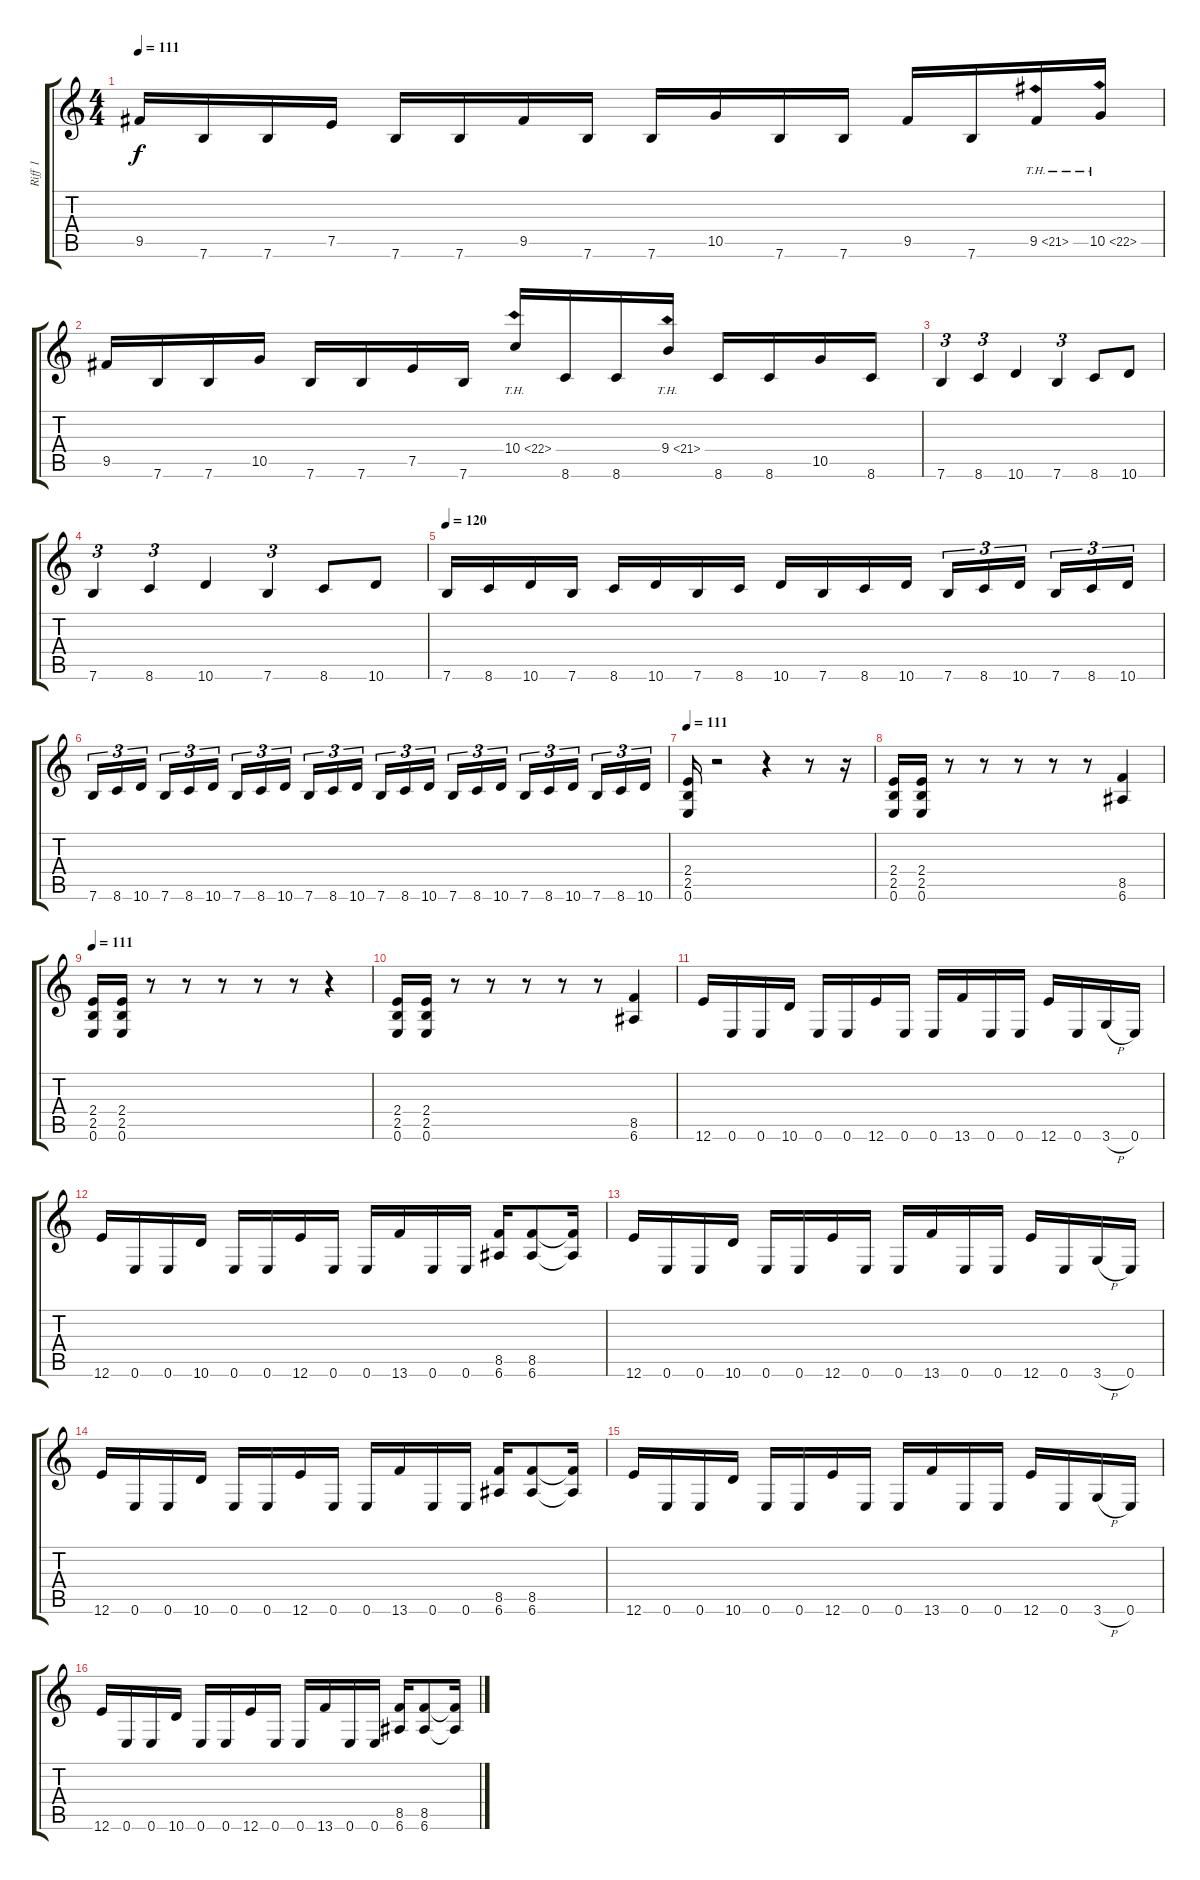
\track ("Riff 1" "Riff 1") {instrument overdrivenguitar}
\staff {score tabs}
\tuning (E4 B3 G3 D3 A2 E2) {hide}
\ts (4 4)
\tempo 111
\clef g2
\ks c
9.5.16{dy f} 7.6.16 7.6.16 7.5.16 7.6.16 7.6.16 9.5.16 7.6.16 7.6.16 10.5.16 7.6.16 7.6.16 9.5.16 7.6.16 9.5{th 12}.16 10.5{th 12}.16 |
9.5.16 7.6.16 7.6.16 10.5.16 7.6.16 7.6.16 7.5.16 7.6.16 10.4{th 12}.16 8.6.16 8.6.16 9.4{th 12}.16 8.6.16 8.6.16 10.5.16 8.6.16 |
7.6.4{tu (3 2)} 8.6.4{tu (3 2)} 10.6.4 7.6.4{tu (3 2)} 8.6.8 10.6.8 |
7.6.4{tu (3 2)} 8.6.4{tu (3 2)} 10.6.4 7.6.4{tu (3 2)} 8.6.8 10.6.8 |
\tempo 125
\tempo 120
7.6.16 8.6.16 10.6.16 7.6.16 8.6.16 10.6.16 7.6.16 8.6.16 10.6.16 7.6.16 8.6.16 10.6.16 7.6.16{tu (3 2)} 8.6.16{tu (3 2)} 10.6.16{tu (3 2)} 7.6.16{tu (3 2)} 8.6.16{tu (3 2)} 10.6.16{tu (3 2)} |
7.6.16{tu (3 2)} 8.6.16{tu (3 2)} 10.6.16{tu (3 2)} 7.6.16{tu (3 2)} 8.6.16{tu (3 2)} 10.6.16{tu (3 2)} 7.6.16{tu (3 2)} 8.6.16{tu (3 2)} 10.6.16{tu (3 2)} 7.6.16{tu (3 2)} 8.6.16{tu (3 2)} 10.6.16{tu (3 2)} 7.6.16{tu (3 2)} 8.6.16{tu (3 2)} 10.6.16{tu (3 2)} 7.6.16{tu (3 2)} 8.6.16{tu (3 2)} 10.6.16{tu (3 2)} 7.6.16{tu (3 2)} 8.6.16{tu (3 2)} 10.6.16{tu (3 2)} 7.6.16{tu (3 2)} 8.6.16{tu (3 2)} 10.6.16{tu (3 2)} |
\tempo 111
(2.4 2.5 0.6).16 r.2 r.4 r.8 r.16 |
(2.4 2.5 0.6).16 (2.4 2.5 0.6).16 r.8 r.8 r.8 r.8 r.8 (8.5 6.6).4 |
\tempo 111
(2.4 2.5 0.6).16 (2.4 2.5 0.6).16 r.8 r.8 r.8 r.8 r.8 r.4 |
(2.4 2.5 0.6).16 (2.4 2.5 0.6).16 r.8 r.8 r.8 r.8 r.8 (8.5 6.6).4 |
12.6.16 0.6.16 0.6.16 10.6.16 0.6.16 0.6.16 12.6.16 0.6.16 0.6.16 13.6.16 0.6.16 0.6.16 12.6.16 0.6.16 3.6{h}.16 0.6.16 |
12.6.16 0.6.16 0.6.16 10.6.16 0.6.16 0.6.16 12.6.16 0.6.16 0.6.16 13.6.16 0.6.16 0.6.16 (8.5 6.6).16 (8.5 6.6).8 (8.5{t} 6.6{t}).16 |
12.6.16 0.6.16 0.6.16 10.6.16 0.6.16 0.6.16 12.6.16 0.6.16 0.6.16 13.6.16 0.6.16 0.6.16 12.6.16 0.6.16 3.6{h}.16 0.6.16 |
12.6.16 0.6.16 0.6.16 10.6.16 0.6.16 0.6.16 12.6.16 0.6.16 0.6.16 13.6.16 0.6.16 0.6.16 (8.5 6.6).16 (8.5 6.6).8 (8.5{t} 6.6{t}).16 |
12.6.16 0.6.16 0.6.16 10.6.16 0.6.16 0.6.16 12.6.16 0.6.16 0.6.16 13.6.16 0.6.16 0.6.16 12.6.16 0.6.16 3.6{h}.16 0.6.16 |
12.6.16 0.6.16 0.6.16 10.6.16 0.6.16 0.6.16 12.6.16 0.6.16 0.6.16 13.6.16 0.6.16 0.6.16 (8.5 6.6).16 (8.5 6.6).8 (8.5{t} 6.6{t}).16
